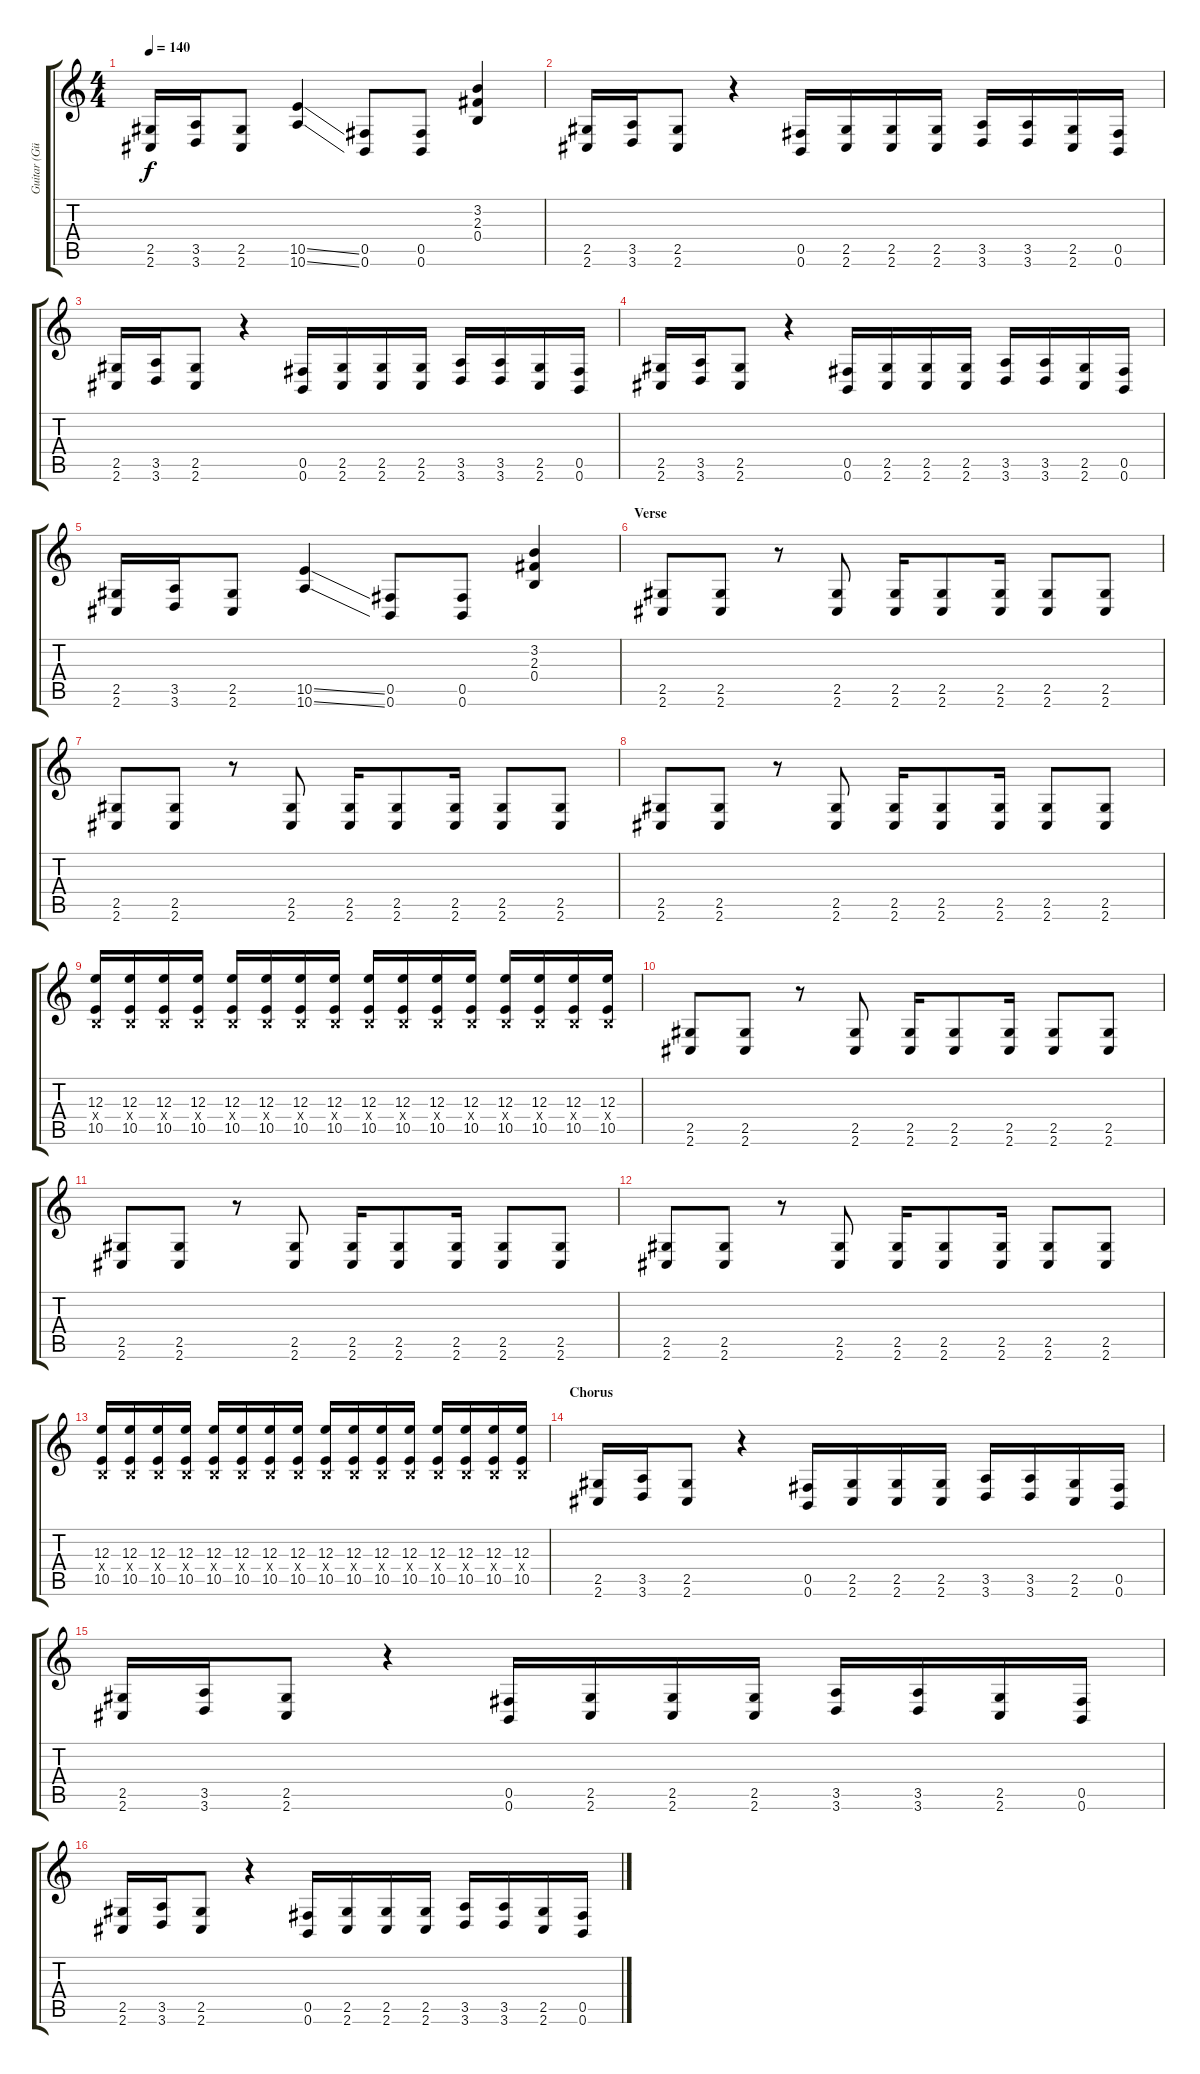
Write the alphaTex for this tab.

\track ("Guitar (Güüg)" "Guitar (Gü") {instrument distortionguitar}
\staff {score tabs}
\tuning (Db4 Ab3 E3 B2 Gb2 B1) {hide}
\ts (4 4)
\tempo 140
\clef g2
\ks c
(2.5 2.6).16{dy f} (3.5 3.6).16 (2.5 2.6).8 (10.5{ss} 10.6{ss}).4 (0.5 0.6).8 (0.5 0.6).8 (3.2 2.3 0.4).4 |
(2.5 2.6).16 (3.5 3.6).16 (2.5 2.6).8 r.4 (0.5 0.6).16 (2.5 2.6).16 (2.5 2.6).16 (2.5 2.6).16 (3.5 3.6).16 (3.5 3.6).16 (2.5 2.6).16 (0.5 0.6).16 |
(2.5 2.6).16 (3.5 3.6).16 (2.5 2.6).8 r.4 (0.5 0.6).16 (2.5 2.6).16 (2.5 2.6).16 (2.5 2.6).16 (3.5 3.6).16 (3.5 3.6).16 (2.5 2.6).16 (0.5 0.6).16 |
(2.5 2.6).16 (3.5 3.6).16 (2.5 2.6).8 r.4 (0.5 0.6).16 (2.5 2.6).16 (2.5 2.6).16 (2.5 2.6).16 (3.5 3.6).16 (3.5 3.6).16 (2.5 2.6).16 (0.5 0.6).16 |
(2.5 2.6).16 (3.5 3.6).16 (2.5 2.6).8 (10.5{ss} 10.6{ss}).4 (0.5 0.6).8 (0.5 0.6).8 (3.2 2.3 0.4).4 |
\section ("" "Verse")
(2.5 2.6).8 (2.5 2.6).8 r.8 (2.5 2.6).8 (2.5 2.6).16 (2.5 2.6).8 (2.5 2.6).16 (2.5 2.6).8 (2.5 2.6).8 |
(2.5 2.6).8 (2.5 2.6).8 r.8 (2.5 2.6).8 (2.5 2.6).16 (2.5 2.6).8 (2.5 2.6).16 (2.5 2.6).8 (2.5 2.6).8 |
(2.5 2.6).8 (2.5 2.6).8 r.8 (2.5 2.6).8 (2.5 2.6).16 (2.5 2.6).8 (2.5 2.6).16 (2.5 2.6).8 (2.5 2.6).8 |
(12.3 0.4{x} 10.5).16 (12.3 0.4{x} 10.5).16 (12.3 0.4{x} 10.5).16 (12.3 0.4{x} 10.5).16 (12.3 0.4{x} 10.5).16 (12.3 0.4{x} 10.5).16 (12.3 0.4{x} 10.5).16 (12.3 0.4{x} 10.5).16 (12.3 0.4{x} 10.5).16 (12.3 0.4{x} 10.5).16 (12.3 0.4{x} 10.5).16 (12.3 0.4{x} 10.5).16 (12.3 0.4{x} 10.5).16 (12.3 0.4{x} 10.5).16 (12.3 0.4{x} 10.5).16 (12.3 0.4{x} 10.5).16 |
(2.5 2.6).8 (2.5 2.6).8 r.8 (2.5 2.6).8 (2.5 2.6).16 (2.5 2.6).8 (2.5 2.6).16 (2.5 2.6).8 (2.5 2.6).8 |
(2.5 2.6).8 (2.5 2.6).8 r.8 (2.5 2.6).8 (2.5 2.6).16 (2.5 2.6).8 (2.5 2.6).16 (2.5 2.6).8 (2.5 2.6).8 |
(2.5 2.6).8 (2.5 2.6).8 r.8 (2.5 2.6).8 (2.5 2.6).16 (2.5 2.6).8 (2.5 2.6).16 (2.5 2.6).8 (2.5 2.6).8 |
(12.3 0.4{x} 10.5).16 (12.3 0.4{x} 10.5).16 (12.3 0.4{x} 10.5).16 (12.3 0.4{x} 10.5).16 (12.3 0.4{x} 10.5).16 (12.3 0.4{x} 10.5).16 (12.3 0.4{x} 10.5).16 (12.3 0.4{x} 10.5).16 (12.3 0.4{x} 10.5).16 (12.3 0.4{x} 10.5).16 (12.3 0.4{x} 10.5).16 (12.3 0.4{x} 10.5).16 (12.3 0.4{x} 10.5).16 (12.3 0.4{x} 10.5).16 (12.3 0.4{x} 10.5).16 (12.3 0.4{x} 10.5).16 |
\section ("" "Chorus")
(2.5 2.6).16 (3.5 3.6).16 (2.5 2.6).8 r.4 (0.5 0.6).16 (2.5 2.6).16 (2.5 2.6).16 (2.5 2.6).16 (3.5 3.6).16 (3.5 3.6).16 (2.5 2.6).16 (0.5 0.6).16 |
(2.5 2.6).16 (3.5 3.6).16 (2.5 2.6).8 r.4 (0.5 0.6).16 (2.5 2.6).16 (2.5 2.6).16 (2.5 2.6).16 (3.5 3.6).16 (3.5 3.6).16 (2.5 2.6).16 (0.5 0.6).16 |
(2.5 2.6).16 (3.5 3.6).16 (2.5 2.6).8 r.4 (0.5 0.6).16 (2.5 2.6).16 (2.5 2.6).16 (2.5 2.6).16 (3.5 3.6).16 (3.5 3.6).16 (2.5 2.6).16 (0.5 0.6).16
